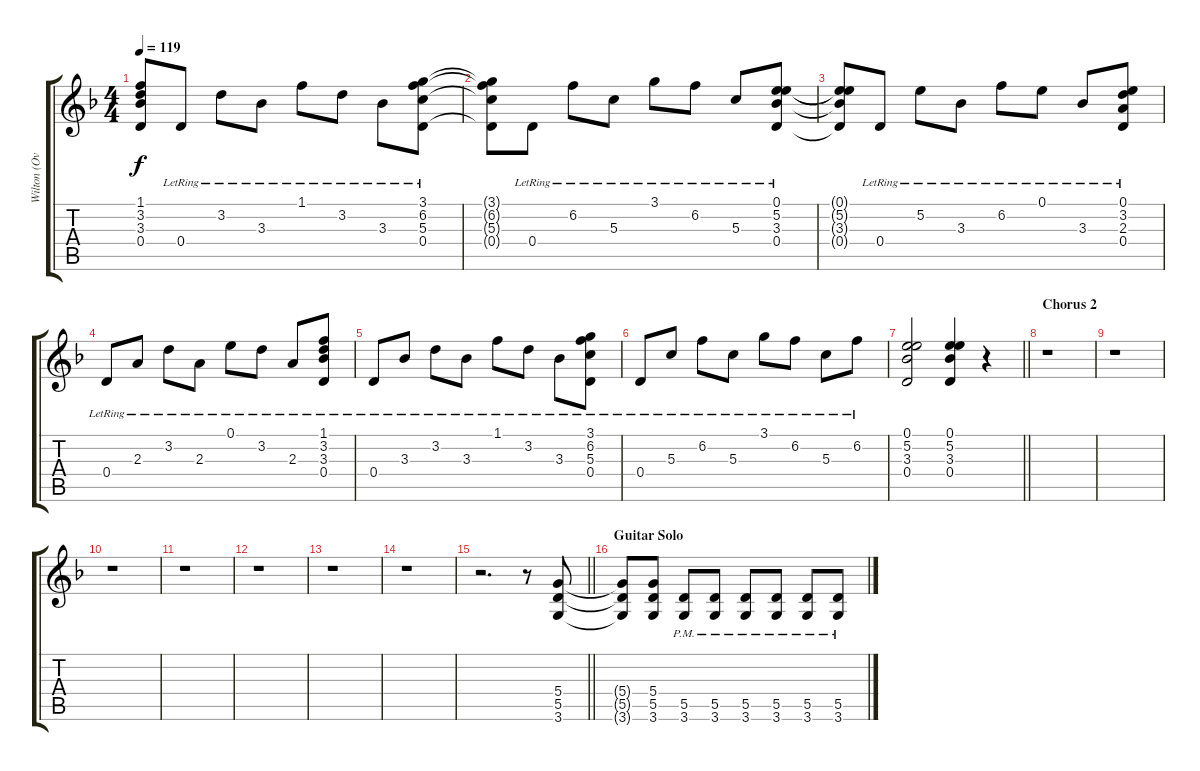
\track ("Wilton (Overdub)" "Wilton (Ov") {instrument acousticguitarsteel}
\staff {score tabs}
\tuning (E4 B3 G3 D3 A2 E2) {hide}
\ts (4 4)
\tempo 119
\clef g2
\ks dminor
(1.1{t} 3.2{t} 3.3{t} 0.4{t}).8{dy f} 0.4{lr}.8 3.2{lr}.8 3.3{lr}.8 1.1{lr}.8 3.2{lr}.8 3.3{lr}.8 (3.1{lr} 6.2{lr} 5.3{lr} 0.4{lr}).8 |
(3.1{t} 6.2{t} 5.3{t} 0.4{t}).8 0.4{lr}.8 6.2{lr}.8 5.3{lr}.8 3.1{lr}.8 6.2{lr}.8 5.3{lr}.8 (0.1{lr} 5.2{lr} 3.3{lr} 0.4{lr}).8 |
(0.1{t} 5.2{t} 3.3{t} 0.4{t}).8 0.4{lr}.8 5.2{lr}.8 3.3{lr}.8 6.2{lr}.8 0.1{lr}.8 3.3{lr}.8 (0.1{lr} 3.2{lr} 2.3{lr} 0.4{lr}).8 |
0.4{lr}.8 2.3{lr}.8 3.2{lr}.8 2.3{lr}.8 0.1{lr}.8 3.2{lr}.8 2.3{lr}.8 (1.1{lr} 3.2{lr} 3.3{lr} 0.4{lr}).8 |
0.4{lr}.8 3.3{lr}.8 3.2{lr}.8 3.3{lr}.8 1.1{lr}.8 3.2{lr}.8 3.3{lr}.8 (3.1{lr} 6.2{lr} 5.3{lr} 0.4{lr}).8 |
0.4{lr}.8 5.3{lr}.8 6.2{lr}.8 5.3{lr}.8 3.1{lr}.8 6.2{lr}.8 5.3{lr}.8 6.2{lr}.8 |
\barLineRight lightlight
(0.1 5.2 3.3 0.4).2 (0.1 5.2 3.3 0.4).4 r.4 |
\section ("" "Chorus 2")
r.1 |
r.1 |
r.1 |
r.1 |
r.1 |
r.1 |
r.1 |
\barLineRight lightlight
r.2{d} r.8 (5.4 5.5 3.6).8{instrument distortionguitar} |
\section ("" "Guitar Solo")
(5.4{t} 5.5{t} 3.6{t}).8 (5.4 5.5 3.6).8 (5.5{pm} 3.6{pm}).8 (5.5{pm} 3.6{pm}).8 (5.5{pm} 3.6{pm}).8 (5.5{pm} 3.6{pm}).8 (5.5{pm} 3.6{pm}).8 (5.5{pm} 3.6{pm}).8
